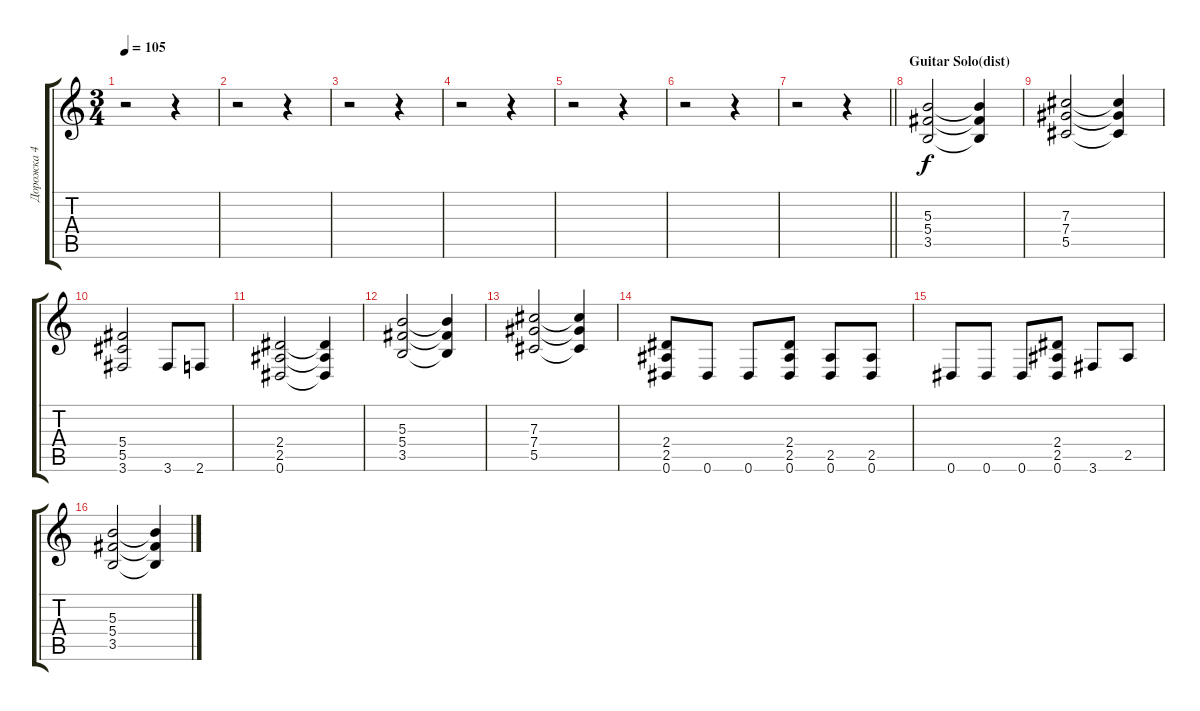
\track ("Дорожка 4" "Дорожка 4") {instrument distortionguitar}
\staff {score tabs}
\tuning (Eb4 Bb3 Gb3 Db3 Ab2 Eb2) {hide}
\ts (3 4)
\tempo 105
\clef g2
\ks c
r.2{dy f} r.4 |
r.2 r.4 |
r.2 r.4 |
r.2 r.4 |
r.2 r.4 |
r.2 r.4 |
\barLineRight lightlight
r.2 r.4 |
\section ("" "Guitar Solo(dist)")
(5.3 5.4 3.5).2 (5.3{t} 5.4{t} 3.5{t}).4 |
(7.3 7.4 5.5).2 (7.3{t} 7.4{t} 5.5{t}).4 |
(5.4 5.5 3.6).2 3.6.8 2.6.8 |
(2.4 2.5 0.6).2 (2.4{t} 2.5{t} 0.6{t}).4 |
(5.3 5.4 3.5).2 (5.3{t} 5.4{t} 3.5{t}).4 |
(7.3 7.4 5.5).2 (7.3{t} 7.4{t} 5.5{t}).4 |
(2.4 2.5 0.6).8 0.6.8 0.6.8 (2.4 2.5 0.6).8 (2.5 0.6).8 (2.5 0.6).8 |
0.6.8 0.6.8 0.6.8 (2.4 2.5 0.6).8 3.6.8 2.5.8 |
(5.3 5.4 3.5).2 (5.3{t} 5.4{t} 3.5{t}).4
